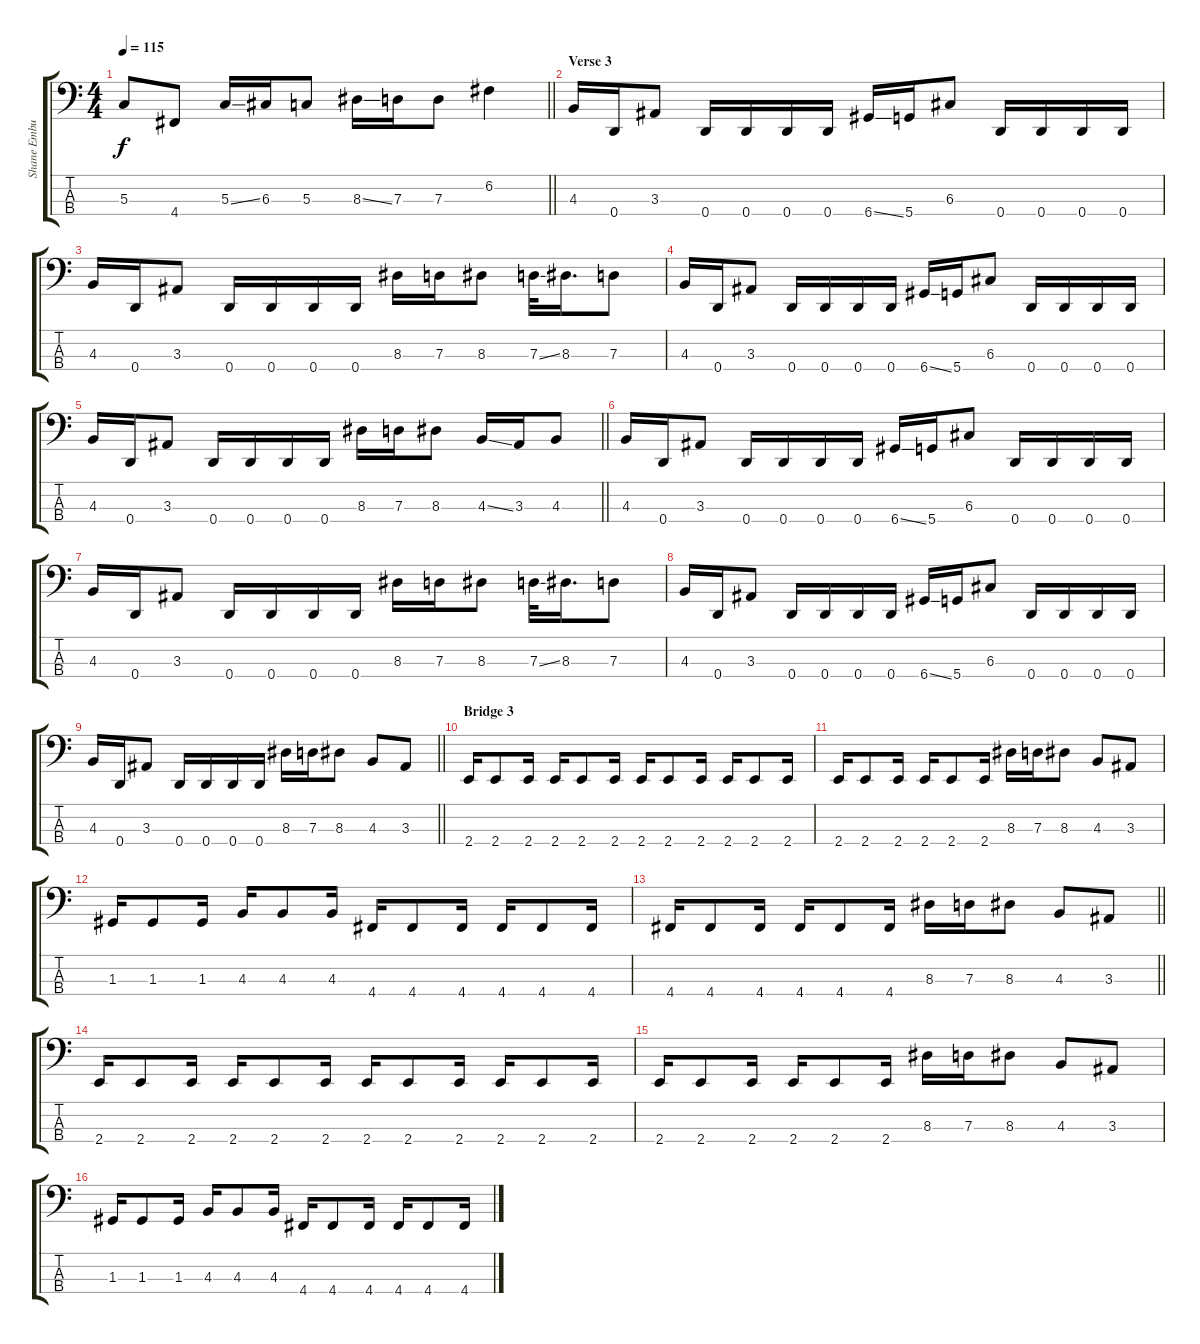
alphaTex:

\track ("Shane Embury" "Shane Embu") {instrument electricbasspick}
\staff {score tabs}
\tuning (F2 C2 G1 D1) {hide}
\ts (4 4)
\tempo 115
\clef f4
\barLineRight lightlight
\ks c
5.3.8{dy f} 4.4.8 5.3{ss}.16 6.3.16 5.3.8 8.3{ss}.16 7.3.16 7.3.8 6.2.4 |
\section ("" "Verse 3")
4.3.16 0.4.16 3.3.8 0.4.16 0.4.16 0.4.16 0.4.16 6.4{ss}.16 5.4.16 6.3.8 0.4.16 0.4.16 0.4.16 0.4.16 |
4.3.16 0.4.16 3.3.8 0.4.16 0.4.16 0.4.16 0.4.16 8.3.16 7.3.16 8.3.8 7.3{ss}.32 8.3.16{d} 7.3.8 |
4.3.16 0.4.16 3.3.8 0.4.16 0.4.16 0.4.16 0.4.16 6.4{ss}.16 5.4.16 6.3.8 0.4.16 0.4.16 0.4.16 0.4.16 |
\barLineRight lightlight
4.3.16 0.4.16 3.3.8 0.4.16 0.4.16 0.4.16 0.4.16 8.3.16 7.3.16 8.3.8 4.3{ss}.16 3.3.16 4.3.8 |
4.3.16 0.4.16 3.3.8 0.4.16 0.4.16 0.4.16 0.4.16 6.4{ss}.16 5.4.16 6.3.8 0.4.16 0.4.16 0.4.16 0.4.16 |
4.3.16 0.4.16 3.3.8 0.4.16 0.4.16 0.4.16 0.4.16 8.3.16 7.3.16 8.3.8 7.3{ss}.32 8.3.16{d} 7.3.8 |
4.3.16 0.4.16 3.3.8 0.4.16 0.4.16 0.4.16 0.4.16 6.4{ss}.16 5.4.16 6.3.8 0.4.16 0.4.16 0.4.16 0.4.16 |
\barLineRight lightlight
4.3.16 0.4.16 3.3.8 0.4.16 0.4.16 0.4.16 0.4.16 8.3.16 7.3.16 8.3.8 4.3.8 3.3.8 |
\section ("" "Bridge 3")
2.4.16 2.4.8 2.4.16 2.4.16 2.4.8 2.4.16 2.4.16 2.4.8 2.4.16 2.4.16 2.4.8 2.4.16 |
2.4.16 2.4.8 2.4.16 2.4.16 2.4.8 2.4.16 8.3.16 7.3.16 8.3.8 4.3.8 3.3.8 |
1.3.16 1.3.8 1.3.16 4.3.16 4.3.8 4.3.16 4.4.16 4.4.8 4.4.16 4.4.16 4.4.8 4.4.16 |
\barLineRight lightlight
4.4.16 4.4.8 4.4.16 4.4.16 4.4.8 4.4.16 8.3.16 7.3.16 8.3.8 4.3.8 3.3.8 |
2.4.16 2.4.8 2.4.16 2.4.16 2.4.8 2.4.16 2.4.16 2.4.8 2.4.16 2.4.16 2.4.8 2.4.16 |
2.4.16 2.4.8 2.4.16 2.4.16 2.4.8 2.4.16 8.3.16 7.3.16 8.3.8 4.3.8 3.3.8 |
1.3.16 1.3.8 1.3.16 4.3.16 4.3.8 4.3.16 4.4.16 4.4.8 4.4.16 4.4.16 4.4.8 4.4.16
